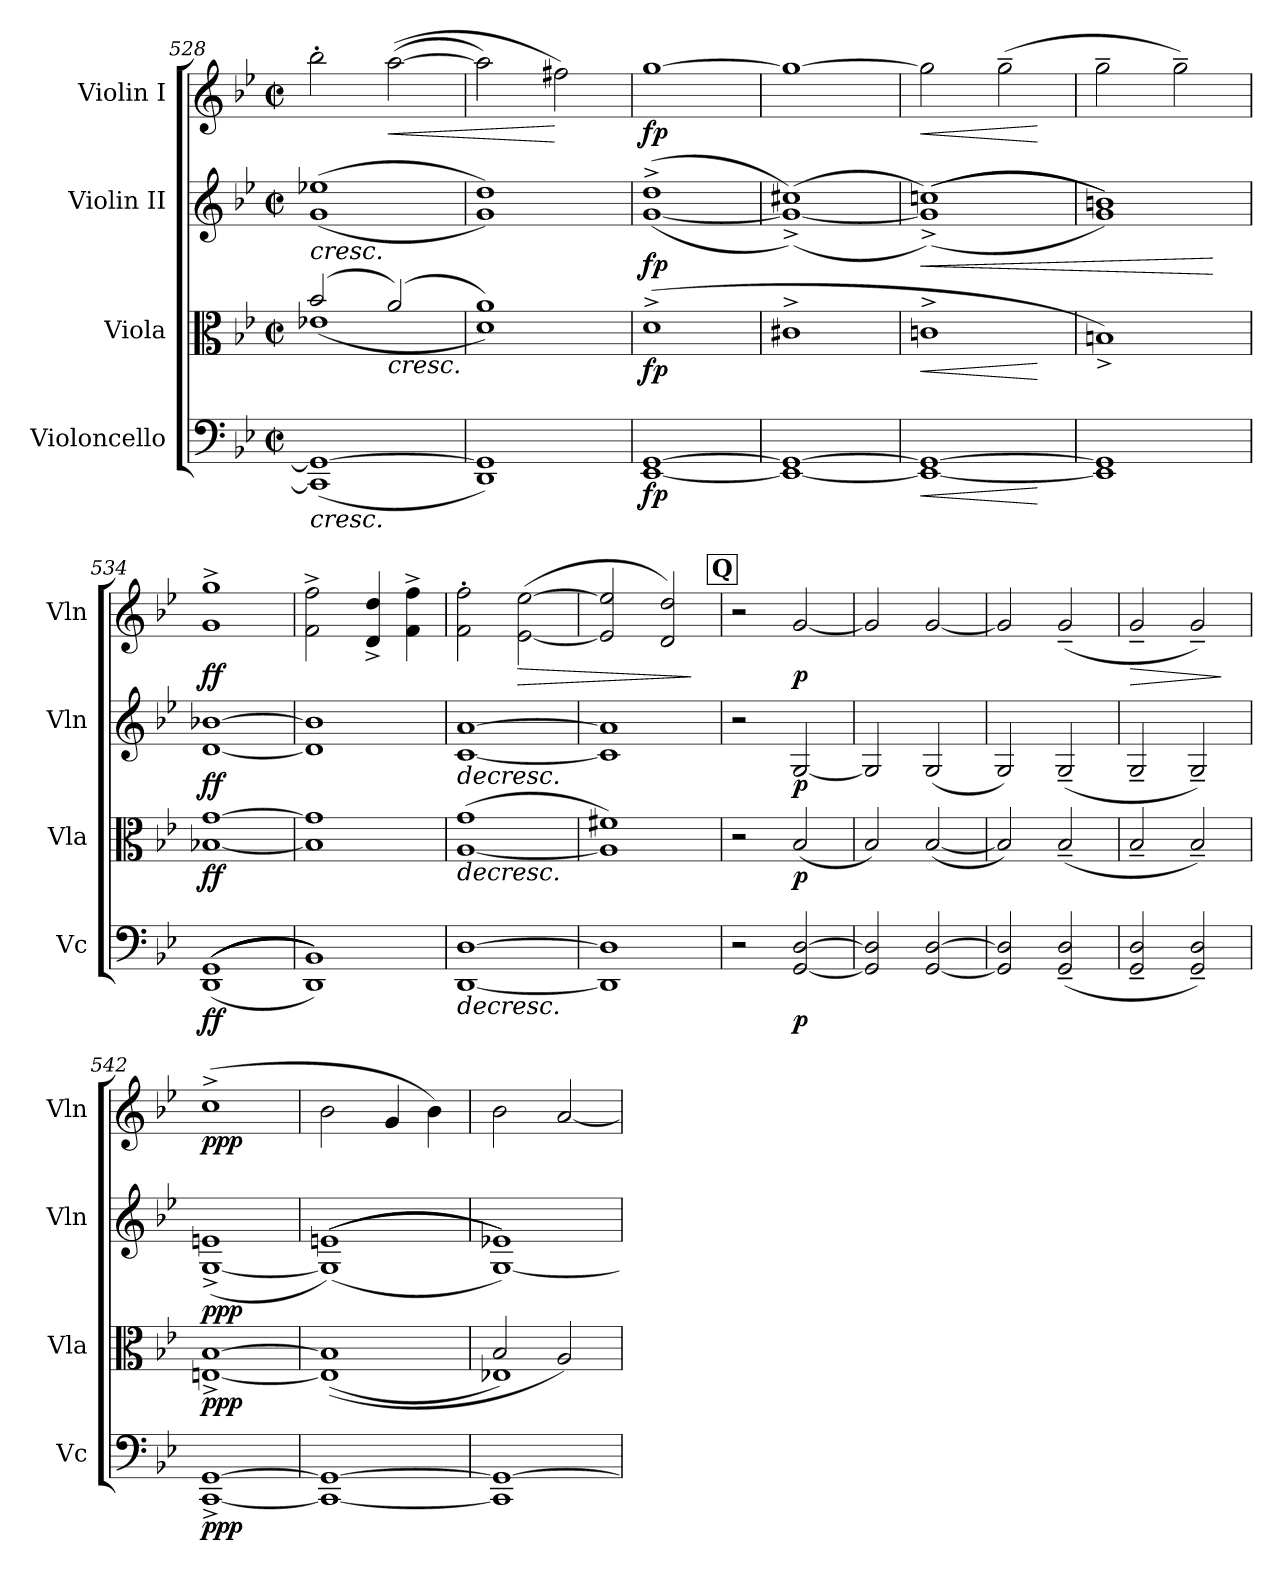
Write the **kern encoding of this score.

**kern	**dynam	**kern	**dynam	**kern	**dynam	**kern	**dynam
*part4	*part4	*part3	*part3	*part2	*part2	*part1	*part1
*staff4	*staff4	*staff3	*staff3	*staff2	*staff2	*staff1	*staff1
*I"Violoncello	*	*I"Viola	*	*I"Violin II	*	*I"Violin I	*
*I'Vc	*	*I'Vla	*	*I'Vln	*	*I'Vln	*
*clefF4	*	*clefC3	*	*clefG2	*	*clefG2	*
*k[b-e-]	*	*k[b-e-]	*	*k[b-e-]	*	*k[b-e-]	*
*M2/2	*	*M2/2	*	*M2/2	*	*M2/2	*
*met(c|)	*	*met(c|)	*	*met(c|)	*	*met(c|)	*
=528	=528	=528	=528	=528	=528	=528	=528
!	!LO:HP:b	!	!	!	!LO:HP:b	!	!
*	*	*^	*	*	*	*	*
(>1CC] 1GG_	<	(>2b-/	(<1e-X	.	(>(>1g 1ee-X	<	2bb-'\	.
!	!	!	!	!LO:HP:b	!	!	!	!LO:HP:b
.	.	(>2a/)	.	<	.	.	(<(>[2aa\	<
*	*	*v	*v	*	*	*	*	*
=529	=529	=529	=529	=529	=529	=529	=529
1DD 1GG])	.	1d 1a))	.	1g 1dd))	.	2aa\])	.
.	.	.	.	.	.	2ff#X\)	[
=530	=530	=530	=530	=530	=530	=530	=530
!	!LO:DY:b	!	!LO:DY:b	!	!LO:DY:b	!	!LO:DY:b
[1EE- [1GG	fp	(>1d^	fp	(>(<[1g^ 1dd^	fp	[1gg	fp
=531	=531	=531	=531	=531	=531	=531	=531
1EE-_ 1GG_	.	1c#X^	.	(>(>1g_^ 1cc#X^))	.	1gg_	.
=532	=532	=532	=532	=532	=532	=532	=532
!	!LO:HP:b	!	!LO:HP:b	!	!LO:HP:b	!	!LO:HP:b
1EE-_ 1GG_	<	1cn^	<	(>(<(<1g]^ 1ccn^))	<	2gg\]	<
.	.	.	.	.	.	(>2gg~\	.
.	[	.	[	.	.	.	[
=533	=533	=533	=533	=533	=533	=533	=533
1EE-] 1GG]	.	1Bn^)	.	1g 1bn)))	.	2gg~\	.
.	.	.	.	.	.	2gg~\)	.
.	.	.	.	.	[	.	.
=534	=534	=534	=534	=534	=534	=534	=534
!	!LO:DY:b	!	!LO:DY:b	!	!LO:DY:b	!	!LO:DY:b
(>(<(<(<(<1DD 1GG	ff	[1B-X [1g	ff	[1d [1b-X	ff	1g^ 1gg^	ff
=535	=535	=535	=535	=535	=535	=535	=535
1DD 1BB-)))))	.	1B-] 1g]	.	1d] 1b-]	.	2f\^ 2ff\^	.
.	.	.	.	.	.	4d/^ 4dd/^	.
.	.	.	.	.	.	4f\^ 4ff\^	.
=536	=536	=536	=536	=536	=536	=536	=536
!	!LO:HP:b	!	!LO:HP:b	!	!LO:HP:b	!	!
[1DD [1D	>	(<[1A 1g	>	[1c [1a	>	2f\' 2ff\'	.
!	!	!	!	!	!	!	!LO:HP:b
.	.	.	.	.	.	(>[2e-\ [2ee-\	>
!!LO:LB:g=z
=537	=537	=537	=537	=537	=537	=537	=537
1DD] 1D]	.	1A] 1f#X)	.	1c] 1a]	.	2e-/] 2ee-/]	.
.	.	.	.	.	.	2d/ 2dd/)	.
.	[	.	[	.	[	.	]
!!LO:REH:place=s1:a:B:fs=14:t=Q
=538	=538	=538	=538	=538	=538	=538	=538
2r	.	2r	.	2r	.	2r	.
!	!LO:DY:b	!	!LO:DY:b	!	!LO:DY:b	!	!LO:DY:b
[2GG/ [2D/	p	(<2B-/	p	[2G/	p	[2g/	p
=539	=539	=539	=539	=539	=539	=539	=539
2GG/] 2D/]	.	2B-/)	.	2G/]	.	2g/]	.
[2GG/ [2D/	.	(>[2B-/	.	(<2G/	.	[2g/	.
=540	=540	=540	=540	=540	=540	=540	=540
2GG/] 2D/]	.	2B-/])	.	2G/)	.	2g/]	.
(<2GG/~ 2D/~	.	(<2B-~/	.	(<2G~/	.	(<2g~/	.
=541	=541	=541	=541	=541	=541	=541	=541
!	!	!	!	!	!	!	!LO:HP:b
2GG/~ 2D/~	.	2B-~/	.	2G~/	.	2g~/	>
2GG/~ 2D/~)	.	2B-~/)	.	2G~/)	.	2g~/)	.
.	]	.	]	.	]	.	]
=542	=542	=542	=542	=542	=542	=542	=542
!	!LO:DY:b	!	!LO:DY:b	!	!LO:DY:b	!	!LO:DY:b
[1CC^ [1GG^	ppp	[1En^ [1B-^	ppp	(>[1G^ 1en^	ppp	(>1cc^	ppp
=543	=543	=543	=543	=543	=543	=543	=543
1CC_ 1GG_	.	(>(<1E] 1B-]	.	(>(<(<1G] 1en)	.	2b-\	.
.	.	.	.	.	.	4g/	.
.	.	.	.	.	.	4b-\)	.
=544	=544	=544	=544	=544	=544	=544	=544
*	*	*^	*	*	*	*	*
1CC] 1GG_	.	(>2B-/)	1E-X)	.	[1G 1e-X)))	.	2b-\	.
.	.	2A/)	.	.	.	.	[2a/	.
*	*	*v	*v	*	*	*	*	*
=	=	=	=	=	=	=	=
*-	*-	*-	*-	*-	*-	*-	*-
